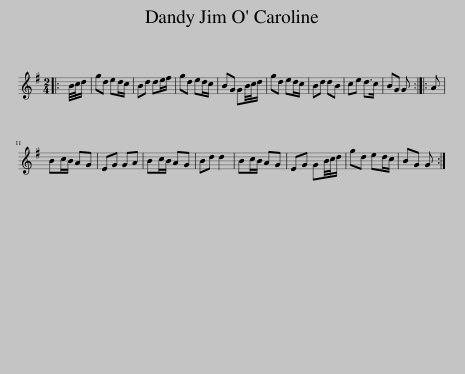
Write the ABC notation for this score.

X:1
L:1/8
M:2/4
I:linebreak $
K:G
V:1 treble
V:1
|: B/4c/4d/ | gd ed/c/ | Bd de/f/ | gd ed/c/ | BG GB/4c/4d/ | %5
 gd ed/c/ | Bd dB | ce d>c | BG G :: A |$ %10
 Bc/B/ AG | EG GA | Bc/B/ AG | Bd d2 | Bc/B/ AG | %15
 EG GB/4c/4d/ | gd ed/c/ | BG G :| %18
